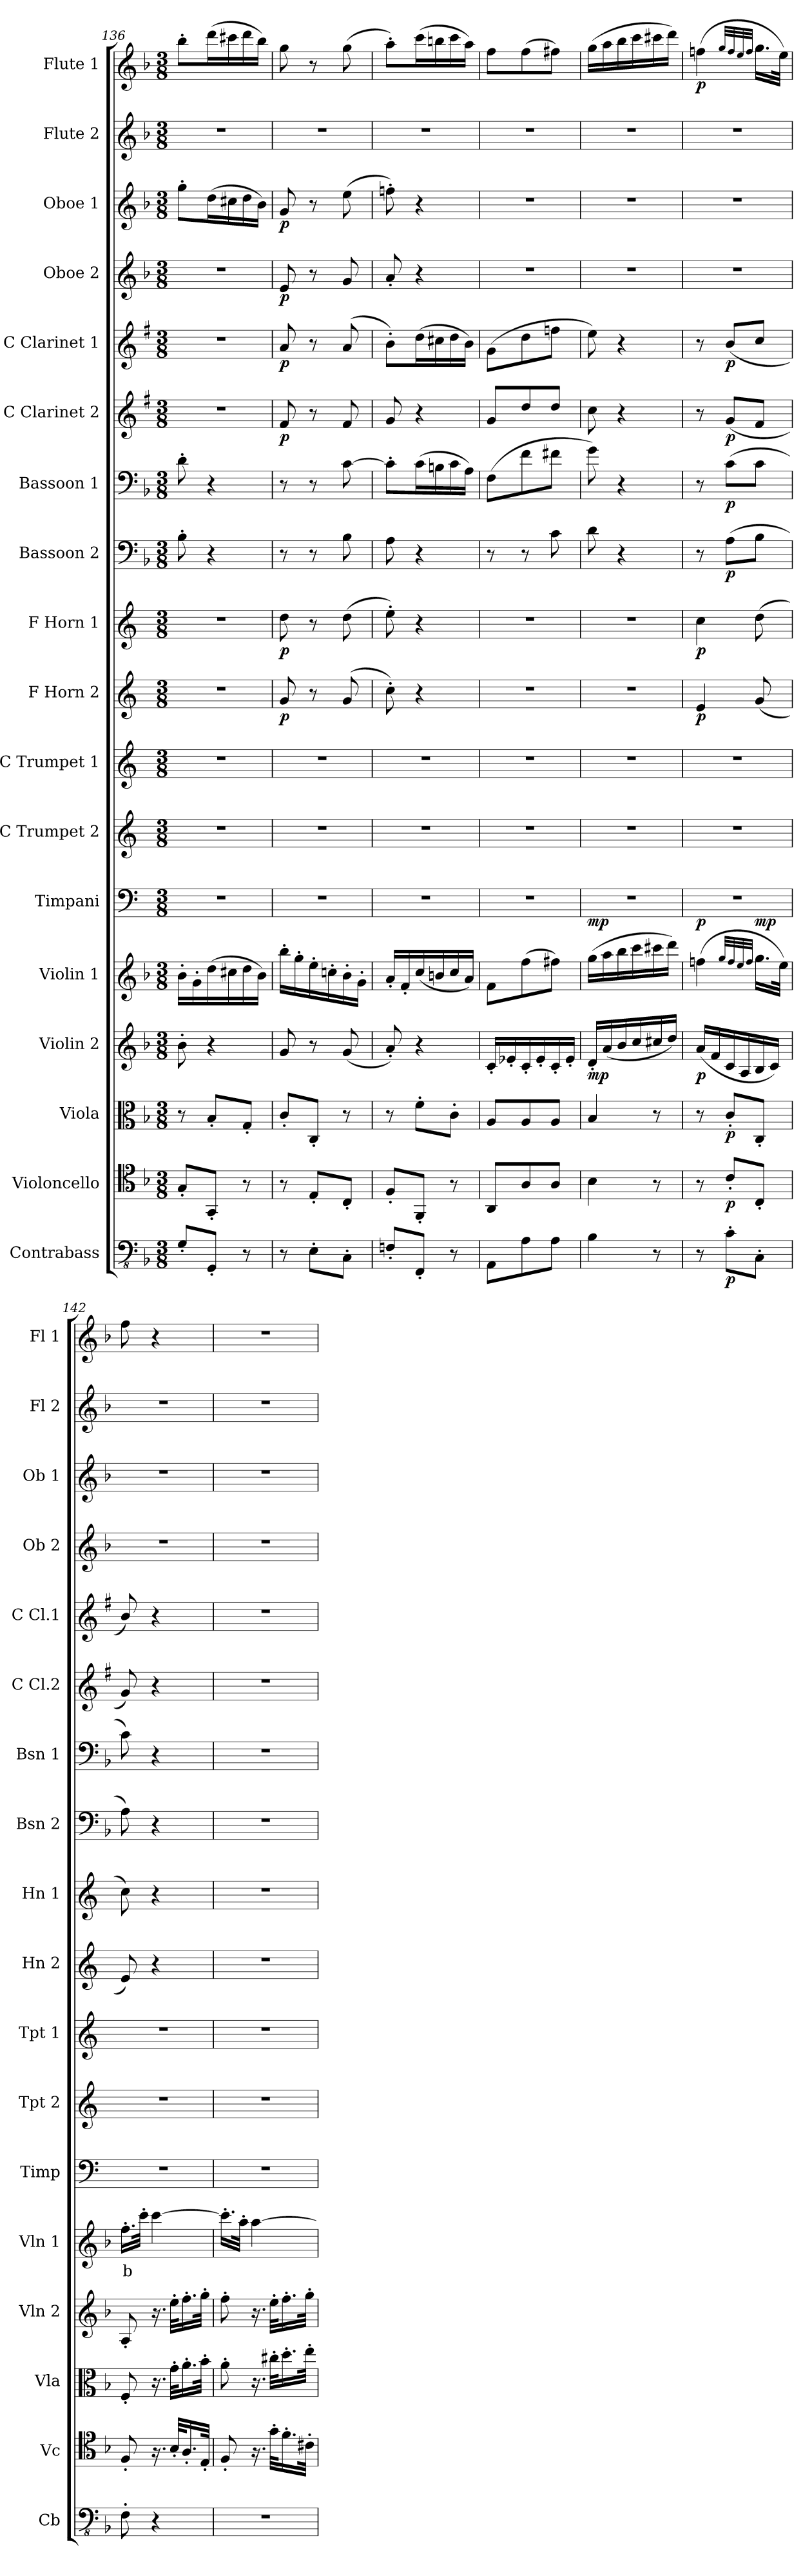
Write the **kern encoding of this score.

**kern	**dynam	**kern	**dynam	**kern	**dynam	**kern	**dynam	**kern	**text	**dynam	**kern	**kern	**kern	**kern	**dynam	**kern	**dynam	**kern	**dynam	**kern	**dynam	**kern	**dynam	**kern	**dynam	**kern	**dynam	**kern	**dynam	**kern	**kern	**dynam
*part18	*part18	*part17	*part17	*part16	*part16	*part15	*part15	*part14	*part14	*part14	*part13	*part12	*part11	*part10	*part10	*part9	*part9	*part8	*part8	*part7	*part7	*part6	*part6	*part5	*part5	*part4	*part4	*part3	*part3	*part2	*part1	*part1
*staff18	*staff18	*staff17	*staff17	*staff16	*staff16	*staff15	*staff15	*staff14	*staff14	*staff14	*staff13	*staff12	*staff11	*staff10	*staff10	*staff9	*staff9	*staff8	*staff8	*staff7	*staff7	*staff6	*staff6	*staff5	*staff5	*staff4	*staff4	*staff3	*staff3	*staff2	*staff1	*staff1
*I"Contrabass	*	*I"Violoncello	*	*I"Viola	*	*I"Violin 2	*	*I"Violin 1	*	*	*I"Timpani	*I"C Trumpet 2	*I"C Trumpet 1	*I"F Horn 2	*	*I"F Horn 1	*	*I"Bassoon 2	*	*I"Bassoon 1	*	*I"C Clarinet 2	*	*I"C Clarinet 1	*	*I"Oboe 2	*	*I"Oboe 1	*	*I"Flute 2	*I"Flute 1	*
*I'Cb	*	*I'Vc	*	*I'Vla	*	*I'Vln 2	*	*I'Vln 1	*	*	*I'Timp	*I'Tpt 2	*I'Tpt 1	*I'Hn 2	*	*I'Hn 1	*	*I'Bsn 2	*	*I'Bsn 1	*	*I'C Cl.2	*	*I'C Cl.1	*	*I'Ob 2	*	*I'Ob 1	*	*I'Fl 2	*I'Fl 1	*
*clefFv4	*	*clefC4	*	*clefC3	*	*clefG2	*	*clefG2	*	*	*clefF4	*clefG2	*clefG2	*clefG2	*	*clefG2	*	*clefF4	*	*clefF4	*	*clefG2	*	*clefG2	*	*clefG2	*	*clefG2	*	*clefG2	*clefG2	*
*	*	*	*	*	*	*	*	*	*	*	*	*	*	*ITrd4c7	*	*ITrd4c7	*	*	*	*	*	*ITrd1c2	*	*ITrd1c2	*	*	*	*	*	*	*	*
*k[b-]	*	*k[b-]	*	*k[b-]	*	*k[b-]	*	*k[b-]	*	*	*k[]	*k[]	*k[]	*k[b-]	*	*k[b-]	*	*k[b-]	*	*k[b-]	*	*k[b-]	*	*k[b-]	*	*k[b-]	*	*k[b-]	*	*k[b-]	*k[b-]	*
*F:	*	*F:	*	*F:	*	*F:	*	*F:	*	*	*	*	*	*	*	*	*	*F:	*	*F:	*	*F:	*	*F:	*	*F:	*	*F:	*	*F:	*F:	*
*M3/8	*	*M3/8	*	*M3/8	*	*M3/8	*	*M3/8	*	*	*M3/8	*M3/8	*M3/8	*M3/8	*	*M3/8	*	*M3/8	*	*M3/8	*	*M3/8	*	*M3/8	*	*M3/8	*	*M3/8	*	*M3/8	*M3/8	*
=136	=136	=136	=136	=136	=136	=136	=136	=136	=136	=136	=136	=136	=136	=136	=136	=136	=136	=136	=136	=136	=136	=136	=136	=136	=136	=136	=136	=136	=136	=136	=136	=136
8GG'/L	.	8G'/L	.	8r	.	8b-'\	.	16b-'\LL	.	.	4.r	4.r	4.r	4.r	.	4.r	.	8B-'\	.	8d'\	.	4.r	.	4.r	.	4.r	.	8gg'\L	.	4.r	8bb-'\L	.
.	.	.	.	.	.	.	.	16g'\	.	.	.	.	.	.	.	.	.	.	.	.	.	.	.	.	.	.	.	.	.	.	.	.
8GGG'/J	.	8GG'/J	.	8B-'/L	.	4r	.	(16dd\	.	.	.	.	.	.	.	.	.	4r	.	4r	.	.	.	.	.	.	.	(16dd\L	.	.	(16ddd\L	.
.	.	.	.	.	.	.	.	16cc#X\	.	.	.	.	.	.	.	.	.	.	.	.	.	.	.	.	.	.	.	16cc#X\	.	.	16ccc#X\	.
8r	.	8r	.	8G'/J	.	.	.	16dd\	.	.	.	.	.	.	.	.	.	.	.	.	.	.	.	.	.	.	.	16dd\	.	.	16ddd\	.
.	.	.	.	.	.	.	.	16b-\JJ)	.	.	.	.	.	.	.	.	.	.	.	.	.	.	.	.	.	.	.	16b-\JJ)	.	.	16bb-\JJ)	.
=137	=137	=137	=137	=137	=137	=137	=137	=137	=137	=137	=137	=137	=137	=137	=137	=137	=137	=137	=137	=137	=137	=137	=137	=137	=137	=137	=137	=137	=137	=137	=137	=137
!	!	!	!	!	!	!	!	!	!	!	!	!	!	!	!LO:DY:b	!	!LO:DY:b	!	!	!	!	!	!LO:DY:b	!	!LO:DY:b	!	!LO:DY:b	!	!LO:DY:b	!	!	!
8r	.	8r	.	8c'/L	.	8g/	.	16bb-'\LL	.	.	4.r	4.r	4.r	8c/	p	8g\	p	8r	.	8r	.	8e/	p	8g/	p	8e/	p	8g/	p	4.r	8gg\	.
.	.	.	.	.	.	.	.	16gg'\	.	.	.	.	.	.	.	.	.	.	.	.	.	.	.	.	.	.	.	.	.	.	.	.
8EE'\L	.	8E'/L	.	8C'/J	.	8r	.	16ee'\	.	.	.	.	.	8r	.	8r	.	8r	.	8r	.	8r	.	8r	.	8r	.	8r	.	.	8r	.
.	.	.	.	.	.	.	.	16ccn'\	.	.	.	.	.	.	.	.	.	.	.	.	.	.	.	.	.	.	.	.	.	.	.	.
8CC'\J	.	8C'/J	.	8r	.	(8g/	.	16b-'\	.	.	.	.	.	(8c/	.	(8g\	.	8B-\	.	[8c\	.	8e/	.	(8g/	.	8g/	.	(8ee\	.	.	(8gg\	.
.	.	.	.	.	.	.	.	16g'\JJ	.	.	.	.	.	.	.	.	.	.	.	.	.	.	.	.	.	.	.	.	.	.	.	.
=138	=138	=138	=138	=138	=138	=138	=138	=138	=138	=138	=138	=138	=138	=138	=138	=138	=138	=138	=138	=138	=138	=138	=138	=138	=138	=138	=138	=138	=138	=138	=138	=138
8FFn'/L	.	8F'/L	.	8r	.	8a'/)	.	16a'/LL	.	.	4.r	4.r	4.r	8f'\)	.	8a'\)	.	8A\	.	8c'\L]	.	8f/	.	8a'\L)	.	8a'/	.	8ffn'\)	.	4.r	8aa'\L)	.
.	.	.	.	.	.	.	.	16f'/	.	.	.	.	.	.	.	.	.	.	.	.	.	.	.	.	.	.	.	.	.	.	.	.
8FFF'/J	.	8FF'/J	.	8f'\L	.	4r	.	(16cc/	.	.	.	.	.	4r	.	4r	.	4r	.	(16c\L	.	4r	.	(16cc\L	.	4r	.	4r	.	.	(16ccc\L	.
.	.	.	.	.	.	.	.	16bn/	.	.	.	.	.	.	.	.	.	.	.	16Bn\	.	.	.	16bn\	.	.	.	.	.	.	16bbn\	.
8r	.	8r	.	8c'\J	.	.	.	16cc/	.	.	.	.	.	.	.	.	.	.	.	16c\	.	.	.	16cc\	.	.	.	.	.	.	16ccc\	.
.	.	.	.	.	.	.	.	16a/JJ)	.	.	.	.	.	.	.	.	.	.	.	16A\JJ)	.	.	.	16a\JJ)	.	.	.	.	.	.	16aa\JJ)	.
=139	=139	=139	=139	=139	=139	=139	=139	=139	=139	=139	=139	=139	=139	=139	=139	=139	=139	=139	=139	=139	=139	=139	=139	=139	=139	=139	=139	=139	=139	=139	=139	=139
8AAA\L	.	8AA/L	.	8A/L	.	16c'/LL	.	8f\L	.	.	4.r	4.r	4.r	4.r	.	4.r	.	8r	.	(8F\L	.	8f/L	.	(8f\L	.	4.r	.	4.r	.	4.r	8ff\L	.
.	.	.	.	.	.	16e-X'/	.	.	.	.	.	.	.	.	.	.	.	.	.	.	.	.	.	.	.	.	.	.	.	.	.	.
8AA\	.	8A/	.	8A/	.	16c'/	.	(8ff\	.	.	.	.	.	.	.	.	.	8r	.	8f\	.	8cc/	.	8cc\	.	.	.	.	.	.	(8ff\	.
.	.	.	.	.	.	16e-'/	.	.	.	.	.	.	.	.	.	.	.	.	.	.	.	.	.	.	.	.	.	.	.	.	.	.
8AA\J	.	8A/J	.	8A/J	.	16c'/	.	8ff#X\J)	.	.	.	.	.	.	.	.	.	8c\	.	8f#X\J	.	8cc/J	.	8ee-X\J	.	.	.	.	.	.	8ff#X\J)	.
.	.	.	.	.	.	16e-'/JJ	.	.	.	.	.	.	.	.	.	.	.	.	.	.	.	.	.	.	.	.	.	.	.	.	.	.
=140	=140	=140	=140	=140	=140	=140	=140	=140	=140	=140	=140	=140	=140	=140	=140	=140	=140	=140	=140	=140	=140	=140	=140	=140	=140	=140	=140	=140	=140	=140	=140	=140
!	!	!	!	!	!	!	!LO:DY:b	!	!	!LO:DY:b	!	!	!	!	!	!	!	!	!	!	!	!	!	!	!	!	!	!	!	!	!	!
4BB-\	.	4B-\	.	4B-/	.	16d'/LL	mp	(16gg\LL	.	mp	4.r	4.r	4.r	4.r	.	4.r	.	8d\	.	8g\)	.	8b-\	.	8dd\)	.	4.r	.	4.r	.	4.r	(16gg\LL	.
.	.	.	.	.	.	(16a/	.	16aa\	.	.	.	.	.	.	.	.	.	.	.	.	.	.	.	.	.	.	.	.	.	.	16aa\	.
.	.	.	.	.	.	16b-/	.	16bb-\	.	.	.	.	.	.	.	.	.	4r	.	4r	.	4r	.	4r	.	.	.	.	.	.	16bb-\	.
.	.	.	.	.	.	16cc/	.	16ccc\	.	.	.	.	.	.	.	.	.	.	.	.	.	.	.	.	.	.	.	.	.	.	16ccc\	.
8r	.	8r	.	8r	.	16cc#X/	.	16ccc#X\	.	.	.	.	.	.	.	.	.	.	.	.	.	.	.	.	.	.	.	.	.	.	16ccc#X\	.
.	.	.	.	.	.	16dd/JJ)	.	16ddd\JJ)	.	.	.	.	.	.	.	.	.	.	.	.	.	.	.	.	.	.	.	.	.	.	16ddd\JJ)	.
=141	=141	=141	=141	=141	=141	=141	=141	=141	=141	=141	=141	=141	=141	=141	=141	=141	=141	=141	=141	=141	=141	=141	=141	=141	=141	=141	=141	=141	=141	=141	=141	=141
!	!	!	!	!	!	!	!LO:DY:b	!	!	!LO:DY:b	!	!	!	!	!LO:DY:b	!	!LO:DY:b	!	!	!	!	!	!	!	!	!	!	!	!	!	!	!LO:DY:b
8r	.	8r	.	8r	.	(16a/LL	p	(4ffn\	.	p	4.r	4.r	4.r	4A/	p	4f\	p	8r	.	8r	.	8r	.	8r	.	4.r	.	4.r	.	4.r	(4ffn\	p
.	.	.	.	.	.	16f/	.	.	.	.	.	.	.	.	.	.	.	.	.	.	.	.	.	.	.	.	.	.	.	.	.	.
!	!LO:DY:b	!	!LO:DY:b	!	!LO:DY:b	!	!	!	!	!	!	!	!	!	!	!	!	!	!LO:DY:b	!	!LO:DY:b	!	!LO:DY:b	!	!LO:DY:b	!	!	!	!	!	!	!
8C'\L	p	8c'/L	p	8c'/L	p	16c/	.	.	.	.	.	.	.	.	.	.	.	(8A\L	p	(8c\L	p	(8f/L	p	(8a/L	p	.	.	.	.	.	.	.
.	.	.	.	.	.	16A/	.	.	.	.	.	.	.	.	.	.	.	.	.	.	.	.	.	.	.	.	.	.	.	.	.	.
.	.	.	.	.	.	.	.	32qgg/LLL	.	.	.	.	.	.	.	.	.	.	.	.	.	.	.	.	.	.	.	.	.	.	32qgg/LLL	.
.	.	.	.	.	.	.	.	32qff/	.	.	.	.	.	.	.	.	.	.	.	.	.	.	.	.	.	.	.	.	.	.	32qff/	.
.	.	.	.	.	.	.	.	32qee/	.	.	.	.	.	.	.	.	.	.	.	.	.	.	.	.	.	.	.	.	.	.	32qee/	.
.	.	.	.	.	.	.	.	32qff/JJJ	.	.	.	.	.	.	.	.	.	.	.	.	.	.	.	.	.	.	.	.	.	.	32qff/JJJ	.
!	!	!	!	!	!	!	!	!	!	!LO:DY:b	!	!	!	!	!	!	!	!	!	!	!	!	!	!	!	!	!	!	!	!	!	!
8CC'\J	.	8C'/J	.	8C'/J	.	16B-/	.	16.gg\LL	.	mp	.	.	.	(8c/	.	(8g\	.	8B-\J	.	8c\J	.	8e/J	.	8b-/J	.	.	.	.	.	.	16.gg\LL	.
.	.	.	.	.	.	16c/JJ)	.	.	.	.	.	.	.	.	.	.	.	.	.	.	.	.	.	.	.	.	.	.	.	.	.	.
.	.	.	.	.	.	.	.	32ee\JJk)	.	.	.	.	.	.	.	.	.	.	.	.	.	.	.	.	.	.	.	.	.	.	32ee\JJk)	.
=142	=142	=142	=142	=142	=142	=142	=142	=142	=142	=142	=142	=142	=142	=142	=142	=142	=142	=142	=142	=142	=142	=142	=142	=142	=142	=142	=142	=142	=142	=142	=142	=142
!	!	!	!	!	!	!	!	!	!LO:LY:b:color=#FF0000	!	!	!	!	!	!	!	!	!	!	!	!	!	!	!	!	!	!	!	!	!	!	!
8FF'\	.	8F'/	.	8F'/	.	8A'/	.	16.ff'\LL	b	.	4.r	4.r	4.r	8A/)	.	8f\)	.	8A\)	.	8c\)	.	8f/)	.	8a/)	.	4.r	.	4.r	.	4.r	8ff\	.
.	.	.	.	.	.	.	.	32ccc'\JJk	.	.	.	.	.	.	.	.	.	.	.	.	.	.	.	.	.	.	.	.	.	.	.	.
4r	.	16.r	.	16.r	.	16.r	.	[4ccc\	.	.	.	.	.	4r	.	4r	.	4r	.	4r	.	4r	.	4r	.	.	.	.	.	.	4r	.
.	.	32B-'/KLL	.	32g'\KLL	.	32ee'\KLL	.	.	.	.	.	.	.	.	.	.	.	.	.	.	.	.	.	.	.	.	.	.	.	.	.	.
.	.	16.A'/	.	16.a'\	.	16.ff'\	.	.	.	.	.	.	.	.	.	.	.	.	.	.	.	.	.	.	.	.	.	.	.	.	.	.
.	.	32E'/JJk	.	32b-'\JJk	.	32gg'\JJk	.	.	.	.	.	.	.	.	.	.	.	.	.	.	.	.	.	.	.	.	.	.	.	.	.	.
!!LO:PB:g=z
=143	=143	=143	=143	=143	=143	=143	=143	=143	=143	=143	=143	=143	=143	=143	=143	=143	=143	=143	=143	=143	=143	=143	=143	=143	=143	=143	=143	=143	=143	=143	=143	=143
4.r	.	8F'/	.	8a'\	.	8ff'\	.	16.ccc'\LL]	.	.	4.r	4.r	4.r	4.r	.	4.r	.	4.r	.	4.r	.	4.r	.	4.r	.	4.r	.	4.r	.	4.r	4.r	.
.	.	.	.	.	.	.	.	32aa'\JJk	.	.	.	.	.	.	.	.	.	.	.	.	.	.	.	.	.	.	.	.	.	.	.	.
.	.	16.r	.	16.r	.	16.r	.	[4aa\	.	.	.	.	.	.	.	.	.	.	.	.	.	.	.	.	.	.	.	.	.	.	.	.
.	.	32g'\KLL	.	32cc#X'\KLL	.	32ee'\KLL	.	.	.	.	.	.	.	.	.	.	.	.	.	.	.	.	.	.	.	.	.	.	.	.	.	.
.	.	16.f'\	.	16.dd'\	.	16.ff'\	.	.	.	.	.	.	.	.	.	.	.	.	.	.	.	.	.	.	.	.	.	.	.	.	.	.
.	.	32c#X'\JJk	.	32ee'\JJk	.	32gg'\JJk	.	.	.	.	.	.	.	.	.	.	.	.	.	.	.	.	.	.	.	.	.	.	.	.	.	.
=	=	=	=	=	=	=	=	=	=	=	=	=	=	=	=	=	=	=	=	=	=	=	=	=	=	=	=	=	=	=	=	=
*-	*-	*-	*-	*-	*-	*-	*-	*-	*-	*-	*-	*-	*-	*-	*-	*-	*-	*-	*-	*-	*-	*-	*-	*-	*-	*-	*-	*-	*-	*-	*-	*-
